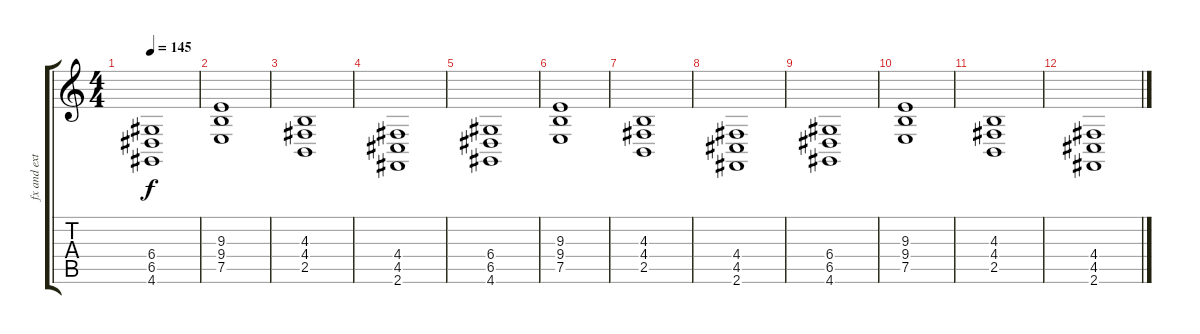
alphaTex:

\track ("fx and extra" "fx and ext") {instrument pad2warm}
\staff {score tabs}
\tuning (E4 B3 G3 D3 A2 E2) {hide}
\ts (4 4)
\tempo 145
\clef g2
\ks c
(6.4 6.5 4.6).1{dy f volume 3 instrument pad2warm} |
(9.3 9.4 7.5).1 |
(4.3 4.4 2.5).1 |
(4.4 4.5 2.6).1 |
(6.4 6.5 4.6).1{volume 3 instrument pad2warm} |
(9.3 9.4 7.5).1 |
(4.3 4.4 2.5).1 |
(4.4 4.5 2.6).1 |
(6.4 6.5 4.6).1{volume 3 instrument pad2warm} |
(9.3 9.4 7.5).1 |
(4.3 4.4 2.5).1 |
(4.4 4.5 2.6).1
